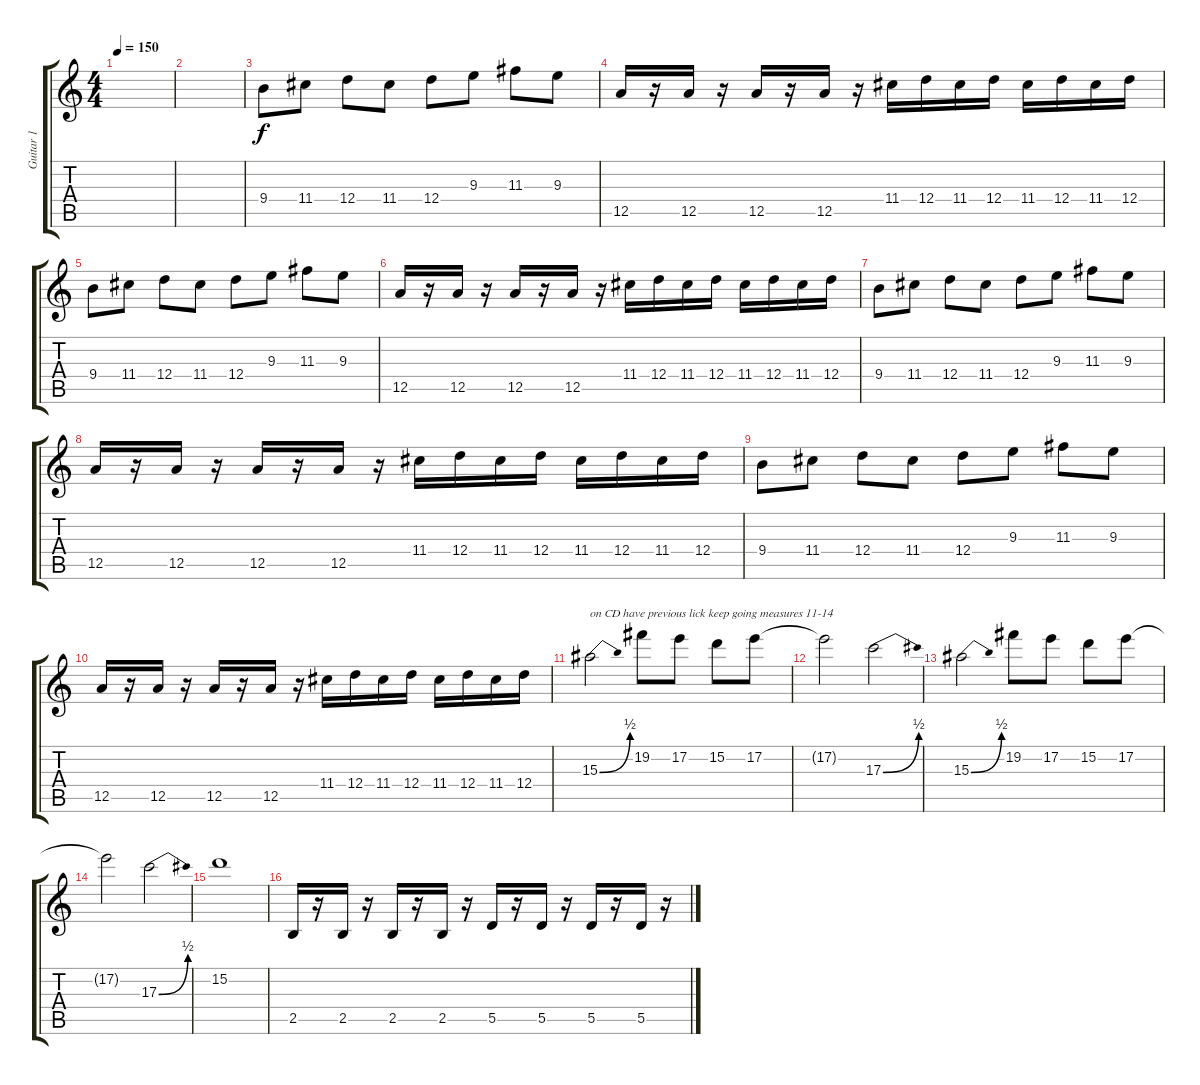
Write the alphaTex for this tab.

\track ("Guitar 1" "Guitar 1") {instrument distortionguitar}
\staff {score tabs}
\tuning (E4 B3 G3 D3 A2 E2) {hide}
\ts (4 4)
\tempo 150
\clef g2
\ks c
|
|
9.4.8 11.4.8 12.4.8 11.4.8 12.4.8 9.3.8 11.3.8 9.3.8 |
12.5.16 r.16 12.5.16 r.16 12.5.16 r.16 12.5.16 r.16 11.4.16 12.4.16 11.4.16 12.4.16 11.4.16 12.4.16 11.4.16 12.4.16 |
9.4.8 11.4.8 12.4.8 11.4.8 12.4.8 9.3.8 11.3.8 9.3.8 |
12.5.16 r.16 12.5.16 r.16 12.5.16 r.16 12.5.16 r.16 11.4.16 12.4.16 11.4.16 12.4.16 11.4.16 12.4.16 11.4.16 12.4.16 |
9.4.8 11.4.8 12.4.8 11.4.8 12.4.8 9.3.8 11.3.8 9.3.8 |
12.5.16 r.16 12.5.16 r.16 12.5.16 r.16 12.5.16 r.16 11.4.16 12.4.16 11.4.16 12.4.16 11.4.16 12.4.16 11.4.16 12.4.16 |
9.4.8 11.4.8 12.4.8 11.4.8 12.4.8 9.3.8 11.3.8 9.3.8 |
12.5.16 r.16 12.5.16 r.16 12.5.16 r.16 12.5.16 r.16 11.4.16 12.4.16 11.4.16 12.4.16 11.4.16 12.4.16 11.4.16 12.4.16 |
15.3{be (bend 0 0 60 2)}.2{txt "on CD have previous lick keep going measures 11-14"} 19.2.8 17.2.8 15.2.8 17.2.8 |
17.2{t}.2 17.3{be (bend 0 0 60 2)}.2 |
15.3{be (bend 0 0 60 2)}.2 19.2.8 17.2.8 15.2.8 17.2.8 |
17.2{t}.2 17.3{be (bend 0 0 60 2)}.2 |
15.2.1 |
2.5.16 r.16 2.5.16 r.16 2.5.16 r.16 2.5.16 r.16 5.5.16 r.16 5.5.16 r.16 5.5.16 r.16 5.5.16 r.16
